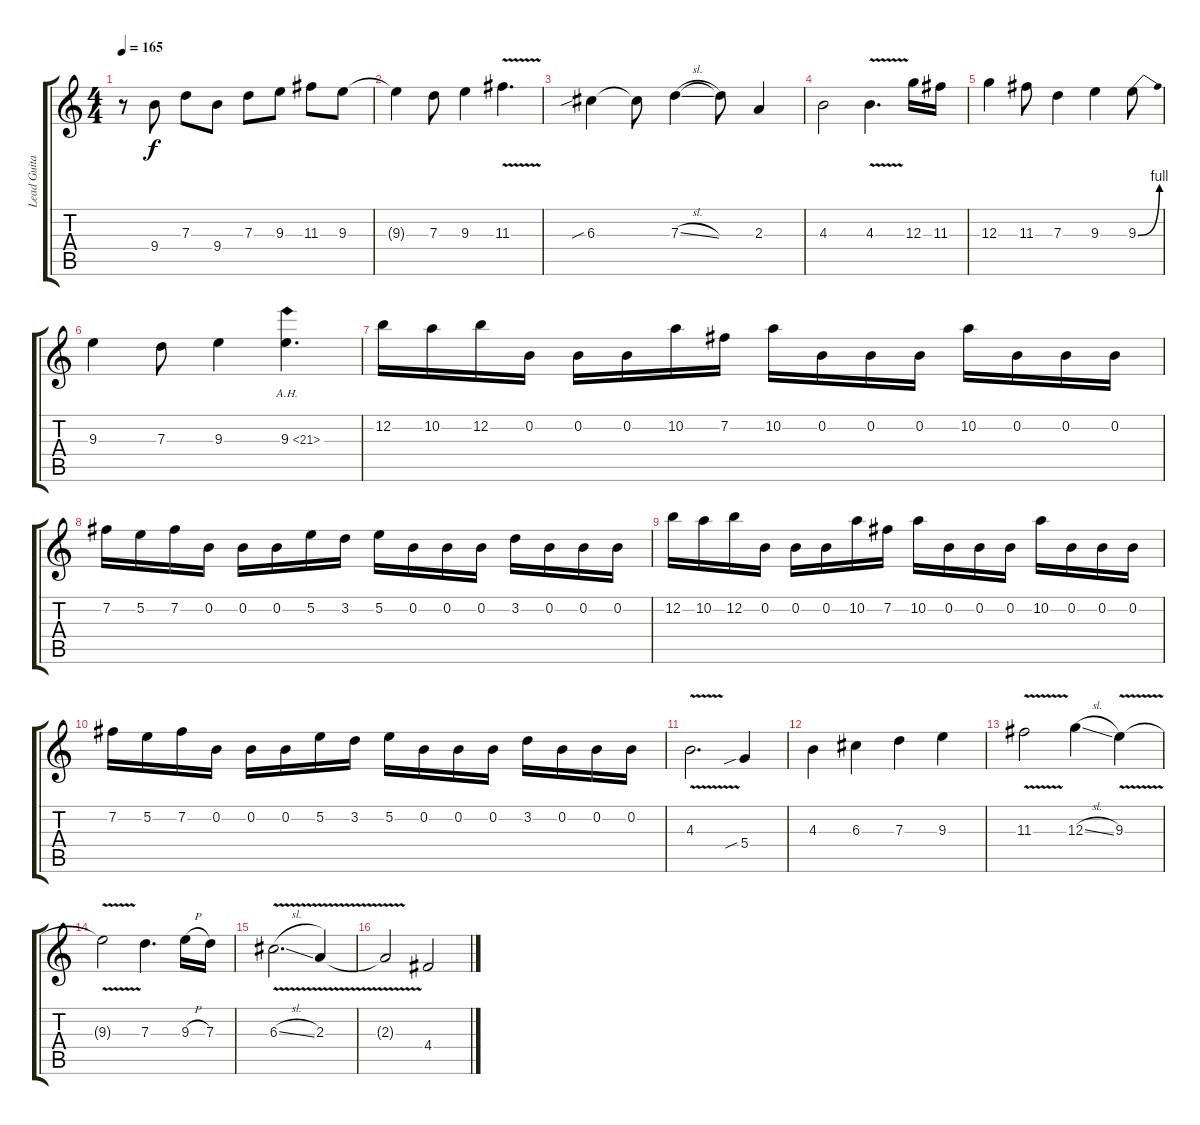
\track ("Lead Guitar" "Lead Guita") {instrument distortionguitar}
\staff {score tabs}
\tuning (E4 B3 G3 D3 A2 E2) {hide}
\ts (4 4)
\tempo 165
\clef g2
\ks c
r.8{dy f} 9.4.8 7.3.8 9.4.8 7.3.8 9.3.8 11.3.8 9.3.8 |
9.3{t}.4 7.3.8 9.3.4 11.3{v}.4{d} |
6.3{sib}.4 6.3{t}.8 7.3{sl}.4 7.3{t}.8 2.3.4 |
4.3.2 4.3{v}.4{d} 12.3.16 11.3.16 |
12.3.4 11.3.8 7.3.4 9.3.4 9.3{be (bend 0 0 60 4)}.8 |
9.3.4 7.3.8 9.3.4 9.3{ah 12}.4{d} |
12.2.16 10.2.16 12.2.16 0.2.16 0.2.16 0.2.16 10.2.16 7.2.16 10.2.16 0.2.16 0.2.16 0.2.16 10.2.16 0.2.16 0.2.16 0.2.16 |
7.2.16 5.2.16 7.2.16 0.2.16 0.2.16 0.2.16 5.2.16 3.2.16 5.2.16 0.2.16 0.2.16 0.2.16 3.2.16 0.2.16 0.2.16 0.2.16 |
12.2.16 10.2.16 12.2.16 0.2.16 0.2.16 0.2.16 10.2.16 7.2.16 10.2.16 0.2.16 0.2.16 0.2.16 10.2.16 0.2.16 0.2.16 0.2.16 |
7.2.16 5.2.16 7.2.16 0.2.16 0.2.16 0.2.16 5.2.16 3.2.16 5.2.16 0.2.16 0.2.16 0.2.16 3.2.16 0.2.16 0.2.16 0.2.16 |
4.3{v}.2{d} 5.4{sib}.4 |
4.3.4 6.3.4 7.3.4 9.3.4 |
11.3{v}.2 12.3{sl}.4 9.3{v}.4 |
9.3{t}.2 7.3.4{d} 9.3{h}.16 7.3.16 |
6.3{v sl}.2{d} 2.3{v}.4 |
2.3{t}.2 4.4.2
